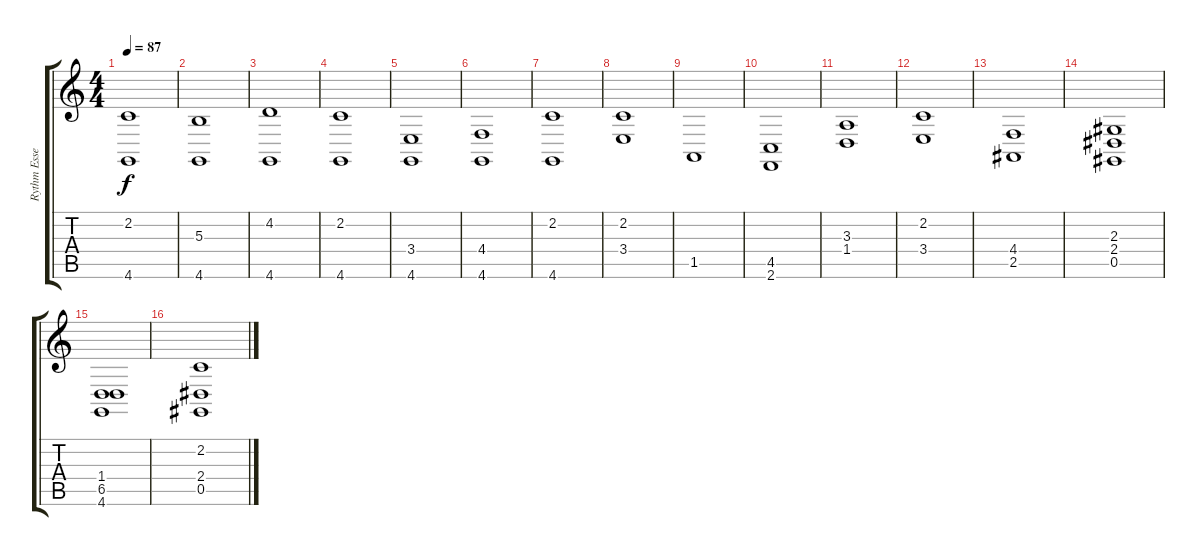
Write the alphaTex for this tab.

\track ("Rythm Essemble (Everton)" "Rythm Esse") {instrument stringensemble2}
\staff {score tabs}
\tuning (Eb4 Bb3 Gb3 Db3 Ab2 Eb2) {hide}
\ts (4 4)
\tempo 87
\clef g2
\ks c
(2.2 4.6).1{dy f} |
(5.3 4.6).1 |
(4.2 4.6).1 |
(2.2 4.6).1 |
(3.4 4.6).1 |
(4.4 4.6).1 |
(2.2 4.6).1 |
(2.2 3.4).1 |
1.5.1 |
(4.5 2.6).1 |
(3.3 1.4).1 |
(2.2 3.4).1 |
(4.4 2.5).1 |
(2.3 2.4 0.5).1 |
(1.4 6.5 4.6).1 |
(2.2 2.4 0.5).1
